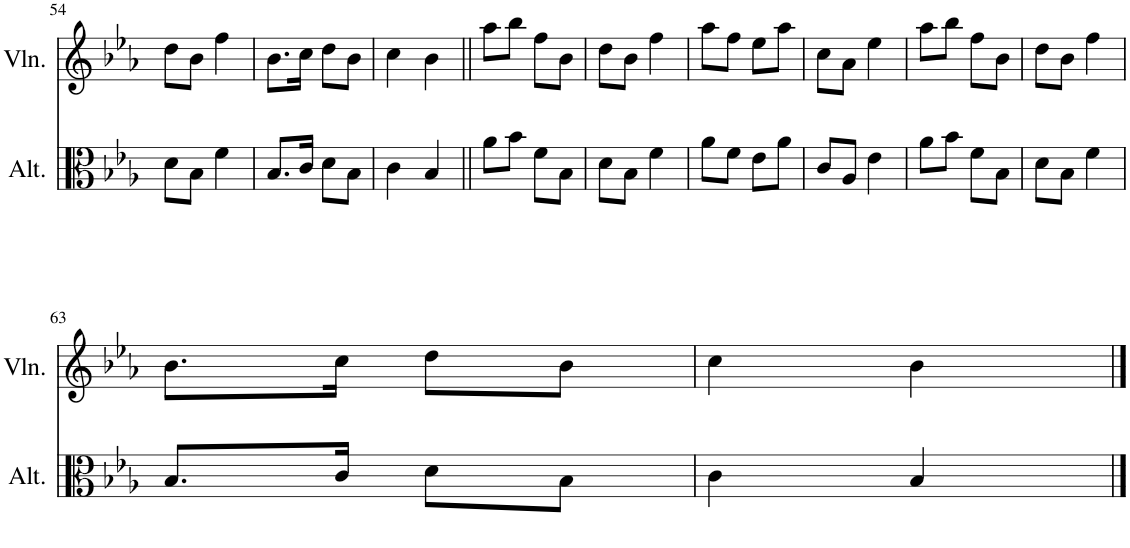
**kern	**kern
*part2	*part1
*staff2	*staff1
*I"Alto	*I"Violon
*I'Alt.	*I'Vln.
!!LO:PB:g=z
*clefC3	*clefG2
*k[b-e-a-]	*k[b-e-a-]
*M2/4	*M2/4
=54	=54
8d\L	8dd\L
8B-\J	8b-\J
4f\	4ff\
=55	=55
8.B-/L	8.b-\L
16c/Jk	16cc\Jk
8d\L	8dd\L
8B-\J	8b-\J
=56	=56
4c\	4cc\
4B-/	4b-\
=57||	=57||
8a-\L	8aa-\L
8b-\J	8bb-\J
8f\L	8ff\L
8B-\J	8b-\J
=58	=58
8d\L	8dd\L
8B-\J	8b-\J
4f\	4ff\
=59	=59
8a-\L	8aa-\L
8f\J	8ff\J
8e-\L	8ee-\L
8a-\J	8aa-\J
=60	=60
8c/L	8cc\L
8A-/J	8a-\J
4e-\	4ee-\
=61	=61
8a-\L	8aa-\L
8b-\J	8bb-\J
8f\L	8ff\L
8B-\J	8b-\J
=62	=62
8d\L	8dd\L
8B-\J	8b-\J
4f\	4ff\
!!LO:LB:g=z
=63	=63
8.B-/L	8.b-\L
16c/Jk	16cc\Jk
8d\L	8dd\L
8B-\J	8b-\J
=64	=64
4c\	4cc\
4B-/	4b-\
==	==
*-	*-
